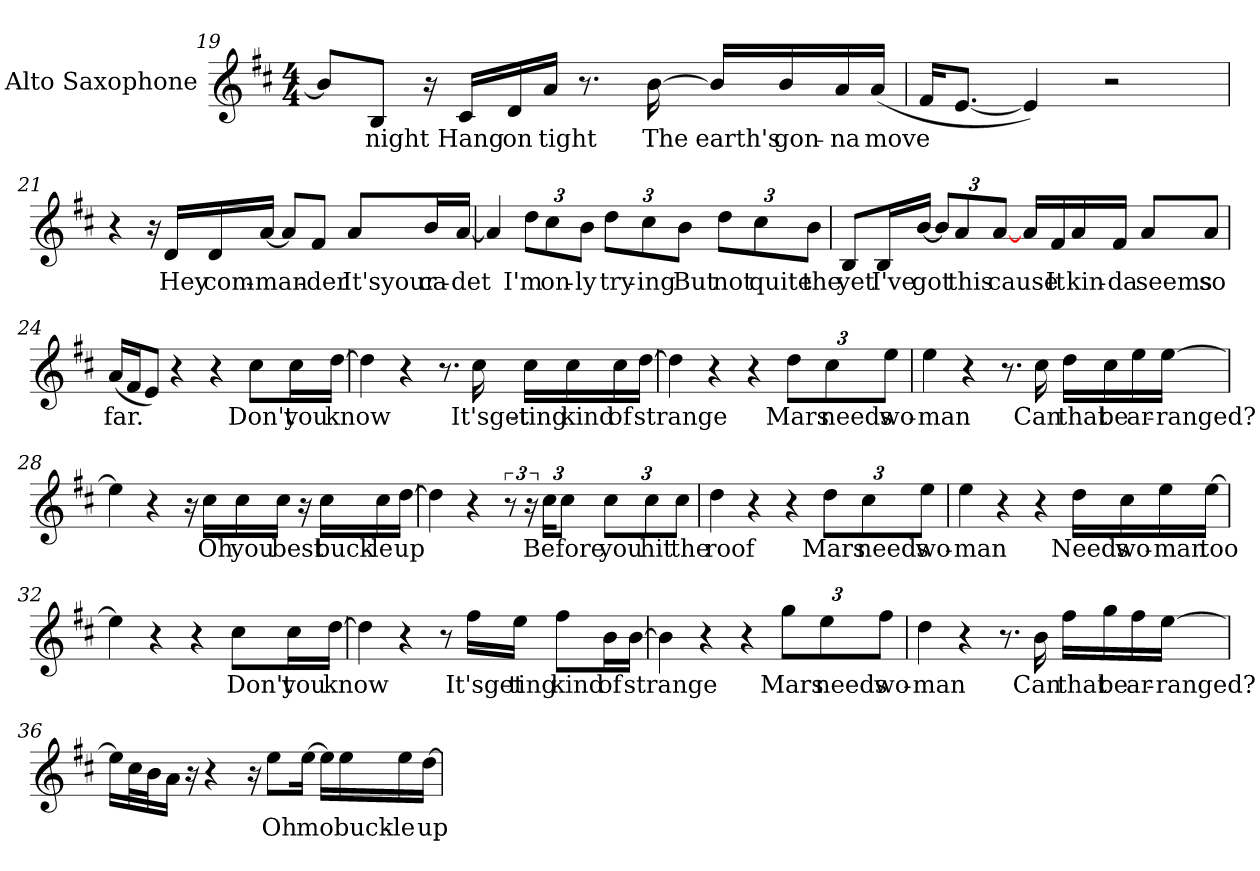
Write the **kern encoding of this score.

**kern	**text
*part1	*part1
*staff1	*staff1
*I"Alto Saxophone	*
*I'Alto Sax.	*
*clefG2	*
*k[f#c#]	*
*D:	*
*M4/4	*
=19	=19
8bL]	.
!	!LO:LY:b
8BJ	night
16r	.
!	!LO:LY:b
16c#LL	Hang
!	!LO:LY:b
16d	on
!	!LO:LY:b
16aJJ	tight
8.r	.
!	!LO:LY:b
[16b	The
!	!LO:LY:b
16bLL]	earth's
!	!LO:LY:b
16b	gon-
!	!LO:LY:b
16a	-na
!	!LO:LY:b
(16aJJ	move
=20	=20
16f#KL	.
[8.eJ	.
4e])	.
2r	.
!!LO:LB:g=z
=21	=21
4r	.
16r	.
!	!LO:LY:b
16dLL	Hey
!	!LO:LY:b
16d	com-
!	!LO:LY:b
[16aJJ	-man-
8aL]	.
!	!LO:LY:b
8f#J	-der
!	!LO:LY:b
8aL	It'syour
!	!LO:LY:b
16bL	ca-
!	!LO:LY:b
[16aJJ	-det
=22	=22
4a]	.
!	!LO:LY:b
12ddL	I'm
!	!LO:LY:b
12cc#	on-
!	!LO:LY:b
12bJ	-ly
!	!LO:LY:b
12ddL	try-
!	!LO:LY:b
12cc#	-ing
!	!LO:LY:b
12bJ	But
!	!LO:LY:b
12ddL	not
!	!LO:LY:b
12cc#	quite
!	!LO:LY:b
12bJ	the
=23	=23
!	!LO:LY:b
8BL	yet
!	!LO:LY:b
16BL	I've
!	!LO:LY:b
[16bJJ	got
12bL]	.
!	!LO:LY:b
12a	this
!	!LO:LY:b
[12aJ	cause
16aLL	.
!	!LO:LY:b
16f#	It
!	!LO:LY:b
16a	kin-
!	!LO:LY:b
16f#JJ	-da
!	!LO:LY:b
8aL	seems
!	!LO:LY:b
8aJ	so
=24	=24
!	!LO:LY:b
(16aLL	far.
16f#J	.
8eJ)	.
4r	.
4r	.
!	!LO:LY:b
8cc#L	Don't
!	!LO:LY:b
16cc#L	you
!	!LO:LY:b
[16ddJJ	know
!!LO:LB:g=z
=25	=25
4dd]	.
4r	.
8.r	.
!	!LO:LY:b
16cc#	It'sget-
!	!LO:LY:b
16cc#LL	-ting
!	!LO:LY:b
16cc#	kind
!	!LO:LY:b
16cc#	of
!	!LO:LY:b
[16ddJJ	strange
=26	=26
4dd]	.
4r	.
4r	.
!	!LO:LY:b
12ddL	Mars
!	!LO:LY:b
12cc#	needs
!	!LO:LY:b
12eeJ	wo-
=27	=27
!	!LO:LY:b
4ee	-man
4r	.
8.r	.
!	!LO:LY:b
16cc#	Can
!	!LO:LY:b
16ddLL	that
!	!LO:LY:b
16cc#	be
!	!LO:LY:b
16ee	ar-
!	!LO:LY:b
[16eeJJ	-ranged?
=28	=28
4ee]	.
4r	.
16r	.
!	!LO:LY:b
16cc#LL	Oh
!	!LO:LY:b
16cc#	you
!	!LO:LY:b
16cc#JJ	best
16r	.
!	!LO:LY:b
16cc#LL	buck-
!	!LO:LY:b
16cc#	-le
!	!LO:LY:b
[16ddJJ	up
!!LO:LB:g=z
=29	=29
4dd]	.
4r	.
12r	.
24r	.
!	!LO:LY:b
24cc#KL	Be
!	!LO:LY:b
12cc#J	fore
!	!LO:LY:b
12cc#L	you
!	!LO:LY:b
12cc#	hit
!	!LO:LY:b
12cc#J	the
=30	=30
!	!LO:LY:b
4dd	roof
4r	.
4r	.
!	!LO:LY:b
12ddL	Mars
!	!LO:LY:b
12cc#	needs
!	!LO:LY:b
12eeJ	wo-
=31	=31
!	!LO:LY:b
4ee	-man
4r	.
4r	.
!	!LO:LY:b
16ddLL	Needs
!	!LO:LY:b
16cc#	wo-
!	!LO:LY:b
16ee	-man
!	!LO:LY:b
[16eeJJ	too
=32	=32
4ee]	.
4r	.
4r	.
!	!LO:LY:b
8cc#L	Don't
!	!LO:LY:b
16cc#L	you
!	!LO:LY:b
[16ddJJ	know
!!LO:LB:g=z
=33	=33
4dd]	.
4r	.
8r	.
!	!LO:LY:b
16ff#LL	It'sget
!	!LO:LY:b
16eeJJ	ting
!	!LO:LY:b
8ff#L	kind
!	!LO:LY:b
16bL	of
!	!LO:LY:b
[16bJJ	strange
=34	=34
4b]	.
4r	.
4r	.
!	!LO:LY:b
12ggL	Mars
!	!LO:LY:b
12ee	needs
!	!LO:LY:b
12ff#J	wo-
=35	=35
!	!LO:LY:b
4dd	-man
4r	.
8.r	.
!	!LO:LY:b
16b	Can
!	!LO:LY:b
16ff#LL	that
!	!LO:LY:b
16gg	be
!	!LO:LY:b
16ff#	ar-
!	!LO:LY:b
[16eeJJ	-ranged?
=36	=36
16eeKL]	.
32cc#LL	.
32bJ	.
16aJJ	.
16r	.
4r	.
16r	.
!	!LO:LY:b
8eeL	Oh
!	!LO:LY:b
[16eeJk	mo
16eeLL]	.
!	!LO:LY:b
16ee	buck-
!	!LO:LY:b
16ee	-le
!	!LO:LY:b
[16ddJJ	up
=	=
*-	*-
